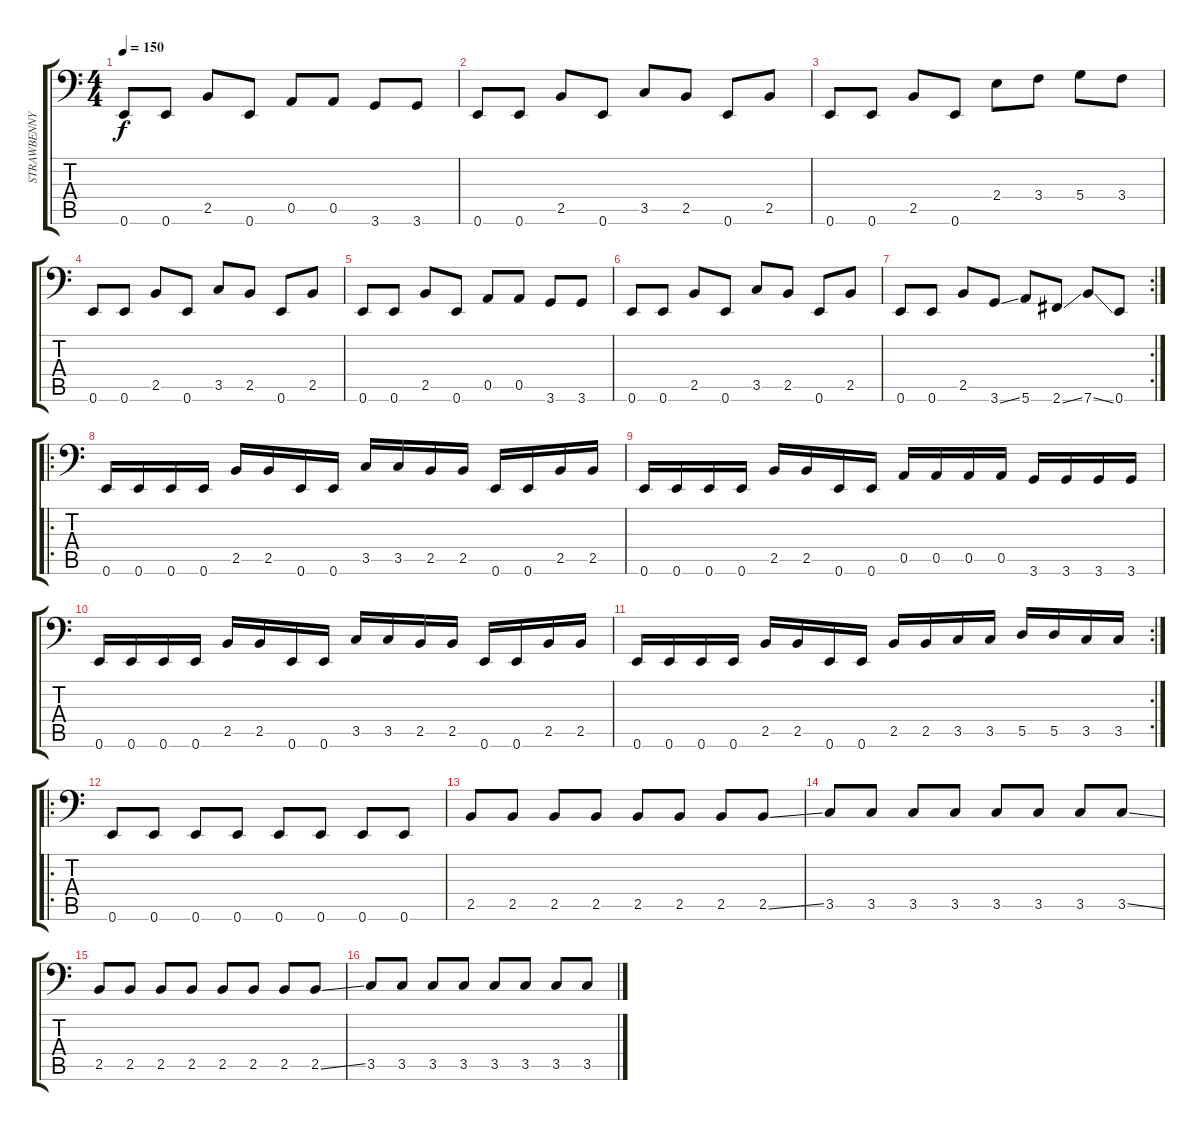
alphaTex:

\track ("STRAWBENNY" "STRAWBENNY") {instrument slapbass1}
\staff {score tabs}
\tuning (E3 B2 G2 D2 A1 E1) {hide}
\ts (4 4)
\tempo 150
\clef f4
\ks c
0.6.8{dy f} 0.6.8 2.5.8 0.6.8 0.5.8 0.5.8 3.6.8 3.6.8 |
0.6.8 0.6.8 2.5.8 0.6.8 3.5.8 2.5.8 0.6.8 2.5.8 |
0.6.8 0.6.8 2.5.8 0.6.8 2.4.8 3.4.8 5.4.8 3.4.8 |
0.6.8 0.6.8 2.5.8 0.6.8 3.5.8 2.5.8 0.6.8 2.5.8 |
0.6.8 0.6.8 2.5.8 0.6.8 0.5.8 0.5.8 3.6.8 3.6.8 |
0.6.8 0.6.8 2.5.8 0.6.8 3.5.8 2.5.8 0.6.8 2.5.8 |
\rc 2
0.6.8 0.6.8 2.5.8 3.6{ss}.8 5.6.8 2.6{ss}.8 7.6{ss}.8 0.6.8 |
\ro
0.6.16{instrument electricbasspick} 0.6.16 0.6.16 0.6.16 2.5.16 2.5.16 0.6.16 0.6.16 3.5.16 3.5.16 2.5.16 2.5.16 0.6.16 0.6.16 2.5.16 2.5.16 |
0.6.16 0.6.16 0.6.16 0.6.16 2.5.16 2.5.16 0.6.16 0.6.16 0.5.16 0.5.16 0.5.16 0.5.16 3.6.16 3.6.16 3.6.16 3.6.16 |
0.6.16 0.6.16 0.6.16 0.6.16 2.5.16 2.5.16 0.6.16 0.6.16 3.5.16 3.5.16 2.5.16 2.5.16 0.6.16 0.6.16 2.5.16 2.5.16 |
\rc 2
0.6.16 0.6.16 0.6.16 0.6.16 2.5.16 2.5.16 0.6.16 0.6.16 2.5.16 2.5.16 3.5.16 3.5.16 5.5.16 5.5.16 3.5.16 3.5.16 |
\ro
0.6.8{instrument electricbasspick} 0.6.8 0.6.8 0.6.8 0.6.8 0.6.8 0.6.8 0.6.8 |
2.5.8 2.5.8 2.5.8 2.5.8 2.5.8 2.5.8 2.5.8 2.5{ss}.8 |
3.5.8 3.5.8 3.5.8 3.5.8 3.5.8 3.5.8 3.5.8 3.5{ss}.8 |
2.5.8 2.5.8 2.5.8 2.5.8 2.5.8 2.5.8 2.5.8 2.5{ss}.8 |
3.5.8 3.5.8 3.5.8 3.5.8 3.5.8 3.5.8 3.5.8 3.5.8
